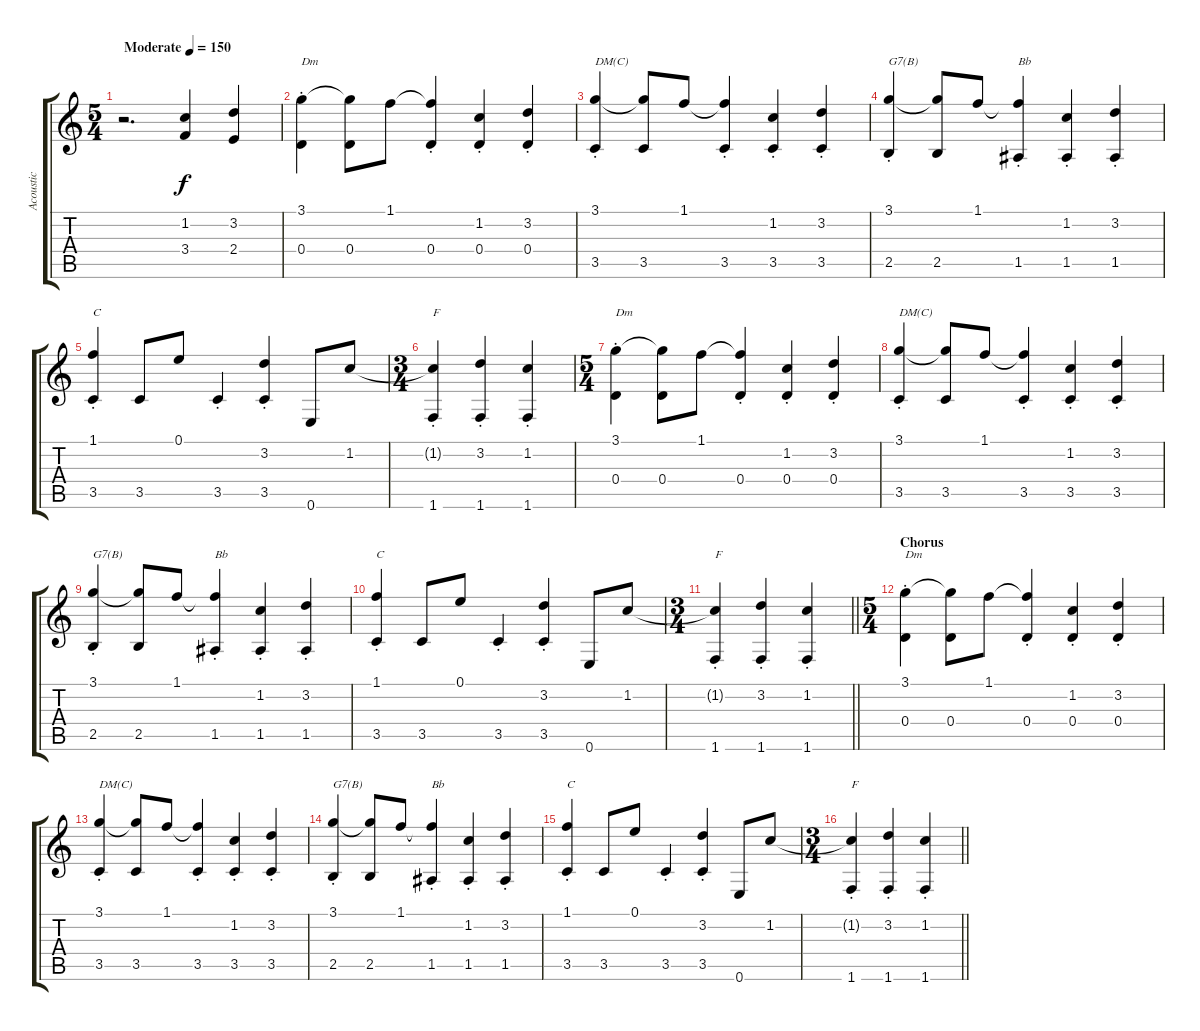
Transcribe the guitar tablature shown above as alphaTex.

\track ("Acoustic" "Acoustic") {instrument acousticguitarsteel}
\staff {score tabs}
\tuning (E4 B3 G3 D3 A2 E2) {hide}
\ts (5 4)
\tempo (150 "Moderate")
\clef g2
\ks c
r.2{d dy f instrument acousticguitarsteel} (1.2 3.4).4 (3.2 2.4).4 |
(3.1 0.4{st}).4{txt "Dm"} (3.1{t} 0.4).8 1.1.8 (1.1{t} 0.4{st}).4 (1.2 0.4{st}).4 (3.2 0.4{st}).4 |
(3.1 3.5{st}).4{txt "DM(C)"} (3.1{t} 3.5).8 1.1.8 (1.1{t} 3.5{st}).4 (1.2 3.5{st}).4 (3.2 3.5{st}).4 |
(3.1 2.5{st}).4{txt "G7(B)"} (3.1{t} 2.5).8 1.1.8 (1.1{t} 1.5{st}).4{txt "Bb"} (1.2 1.5{st}).4 (3.2 1.5{st}).4 |
(1.1 3.5{st}).4{txt "C"} 3.5.8 0.1.8 3.5{st}.4 (3.2 3.5{st}).4 0.6.8 1.2.8 |
\ts (3 4)
(1.2{t} 1.6{st}).4{txt "F"} (3.2 1.6{st}).4 (1.2 1.6{st}).4 |
\ts (5 4)
(3.1 0.4{st}).4{txt "Dm"} (3.1{t} 0.4).8 1.1.8 (1.1{t} 0.4{st}).4 (1.2 0.4{st}).4 (3.2 0.4{st}).4 |
(3.1 3.5{st}).4{txt "DM(C)"} (3.1{t} 3.5).8 1.1.8 (1.1{t} 3.5{st}).4 (1.2 3.5{st}).4 (3.2 3.5{st}).4 |
(3.1 2.5{st}).4{txt "G7(B)"} (3.1{t} 2.5).8 1.1.8 (1.1{t} 1.5{st}).4{txt "Bb"} (1.2 1.5{st}).4 (3.2 1.5{st}).4 |
(1.1 3.5{st}).4{txt "C"} 3.5.8 0.1.8 3.5{st}.4 (3.2 3.5{st}).4 0.6.8 1.2.8 |
\ts (3 4)
\barLineRight lightlight
(1.2{t} 1.6{st}).4{txt "F"} (3.2 1.6{st}).4 (1.2 1.6{st}).4 |
\ts (5 4)
\section ("" "Chorus")
(3.1 0.4{st}).4{txt "Dm"} (3.1{t} 0.4).8 1.1.8 (1.1{t} 0.4{st}).4 (1.2 0.4{st}).4 (3.2 0.4{st}).4 |
(3.1 3.5{st}).4{txt "DM(C)"} (3.1{t} 3.5).8 1.1.8 (1.1{t} 3.5{st}).4 (1.2 3.5{st}).4 (3.2 3.5{st}).4 |
(3.1 2.5{st}).4{txt "G7(B)"} (3.1{t} 2.5).8 1.1.8 (1.1{t} 1.5{st}).4{txt "Bb"} (1.2 1.5{st}).4 (3.2 1.5{st}).4 |
(1.1 3.5{st}).4{txt "C"} 3.5.8 0.1.8 3.5{st}.4 (3.2 3.5{st}).4 0.6.8 1.2.8 |
\ts (3 4)
\barLineRight lightlight
(1.2{t} 1.6{st}).4{txt "F"} (3.2 1.6{st}).4 (1.2 1.6{st}).4
